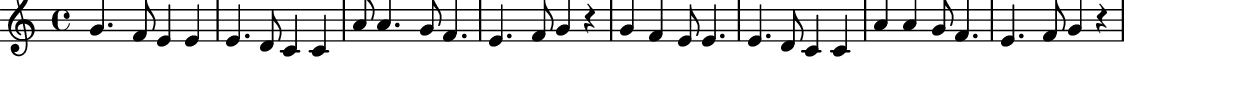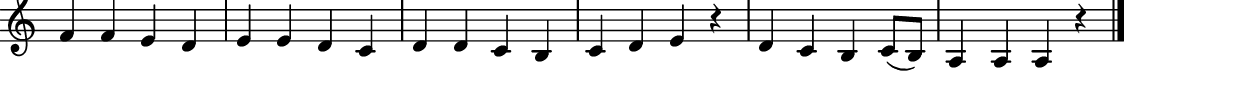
% MusicXML to Lilypond converter by Kovi

szovegAAA = \lyricmode {  "Száll" -- "ja" -- "tok" "le," "száll" -- "ja" -- "tok" "le," "ka" -- "rá" -- "cso" -- "nyi" "an" -- "gya" -- "lok," "Zör" -- "ges" -- "se" -- "tek" "má" -- "ma" "es" -- "te" "min" -- "den" "pi" -- "ciny" "ab" -- "la" -- "kot," "Pa" -- "lo" -- "tá" -- "ba" "és" "kuny" -- "hó" -- "ba" "nagy" "ö" -- "rö" -- "möt" "vi" -- "gye" -- "tek," "Bol" -- "dog" -- "sá" -- "gos" "ün" -- "ne" -- "pet."  }

% Analyzing...
% 1 parts
% 1 Staff
% forceBassClefActive = 
melody = {
% 57 notes in the part
% 1 voices

\new Staff
\new Voice {
% 57 notes
% 14 mesaures

% Measure 1
\clef "treble"
\key c \major
\time 4/4 
g'4. f'8 e'4 e'4 
% Measure 2
e'4. d'8 c'4 c'4 
% Measure 3
a'8 a'4. g'8 f'4. 
% Measure 4
e'4. f'8 g'4 r4 
% Measure 5
g'4 f'4 e'8 e'4. 
% Measure 6
e'4. d'8 c'4 c'4 
% Measure 7
a'4 a'4 g'8 f'4. 
% Measure 8
e'4. f'8 g'4 r4 
% Measure 9
\break
f'4 f'4 e'4 d'4 
% Measure 10
e'4 e'4 d'4 c'4 
% Measure 11
d'4 d'4 c'4 b4 
% Measure 12
c'4 d'4 e'4 r4 
% Measure 13
d'4 c'4 b4 c'8 (b8 )
% Measure 14
a4 a4 a4 r4 \bar "|." 
} % voice
} % melody


harmonies = \chordmode {
% 12 chords
\germanChords
c4 s4 s4 s4 s4 s4 s4 s4 f4 s4 s4 s4 g4 s4 s4 s4 c4 s4 s4 s4 s4 s4 s4 s4 f4 s4 s4 s4 g4 s4 s4 s4 f4 s4 s4 s4 c4 s4 s4 s4 g4 s4 s4 s4 c4 s4 s4 s4 g4 s4 s4 s4 a4:m
}

\include "../../definitions.ly"
